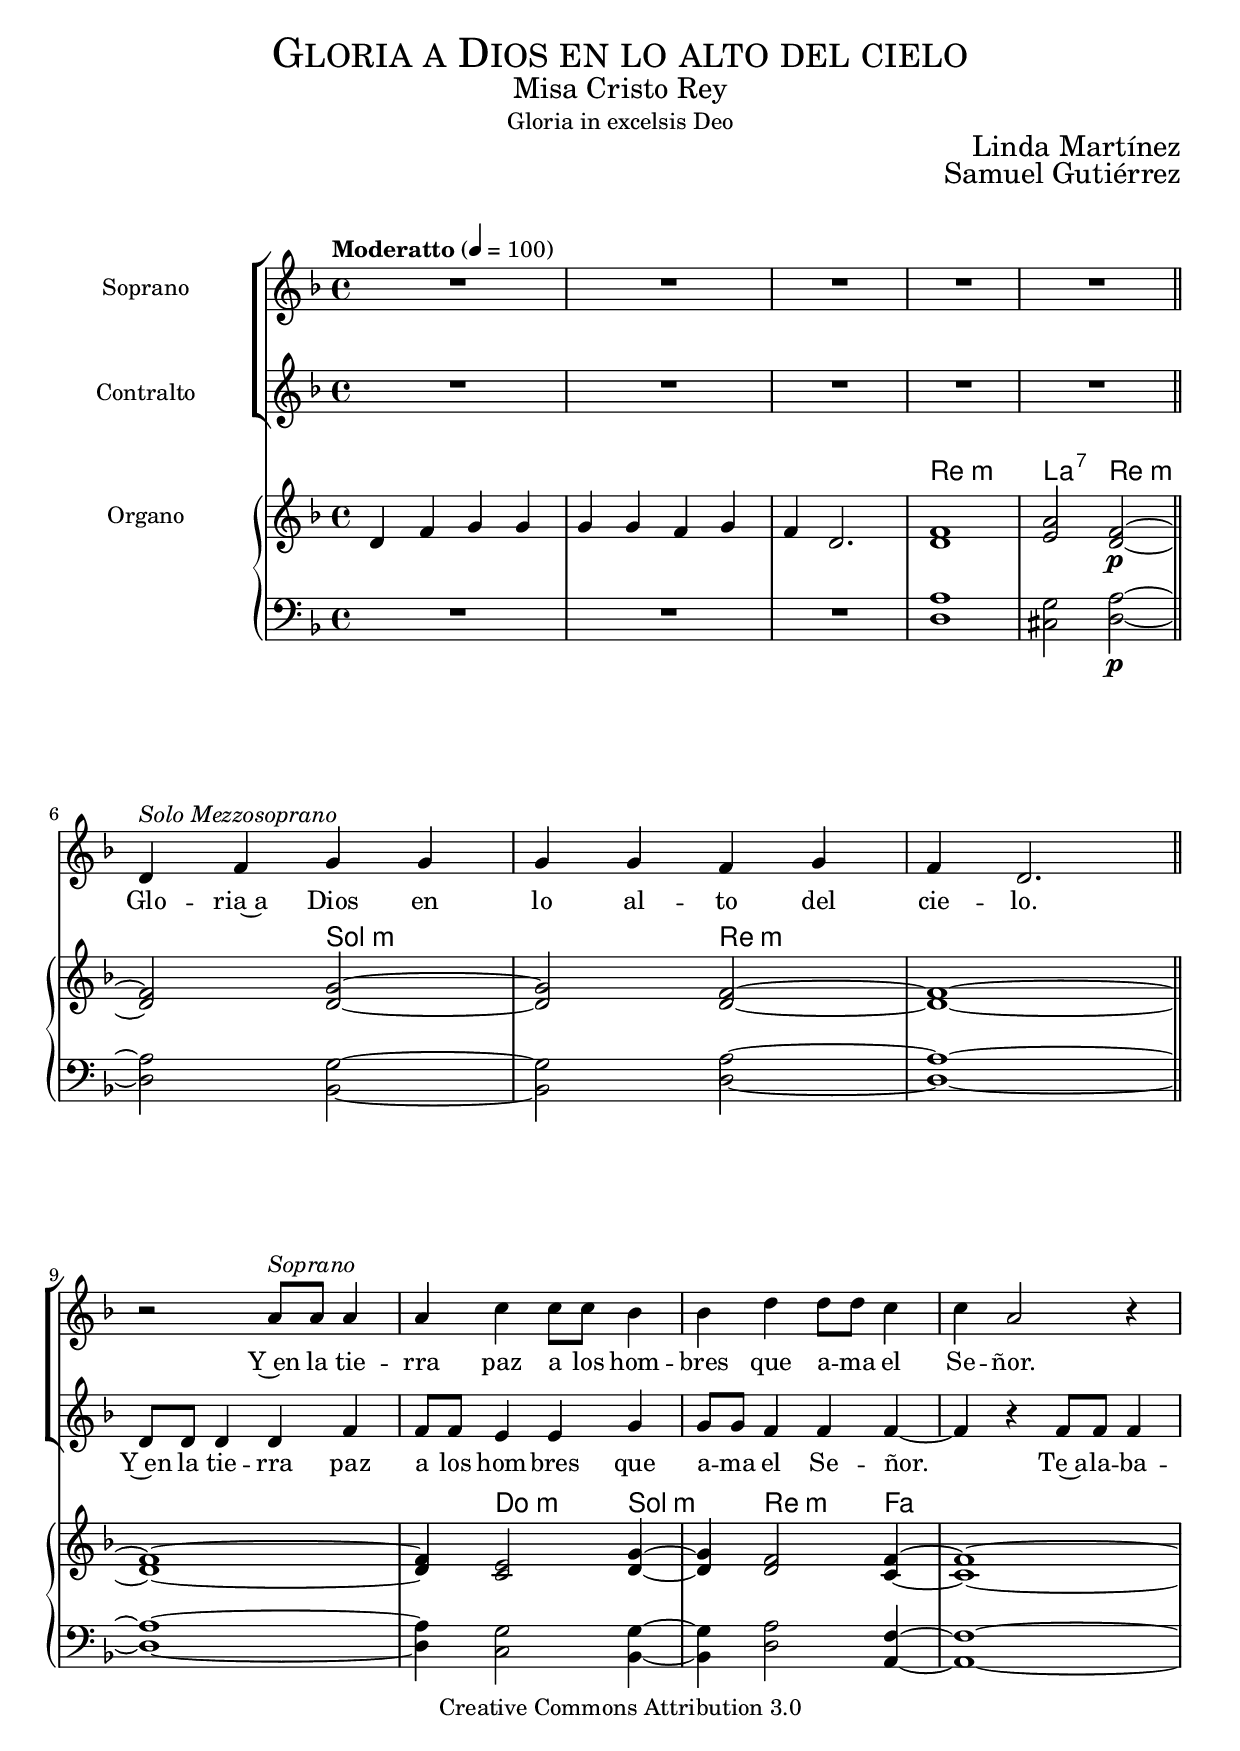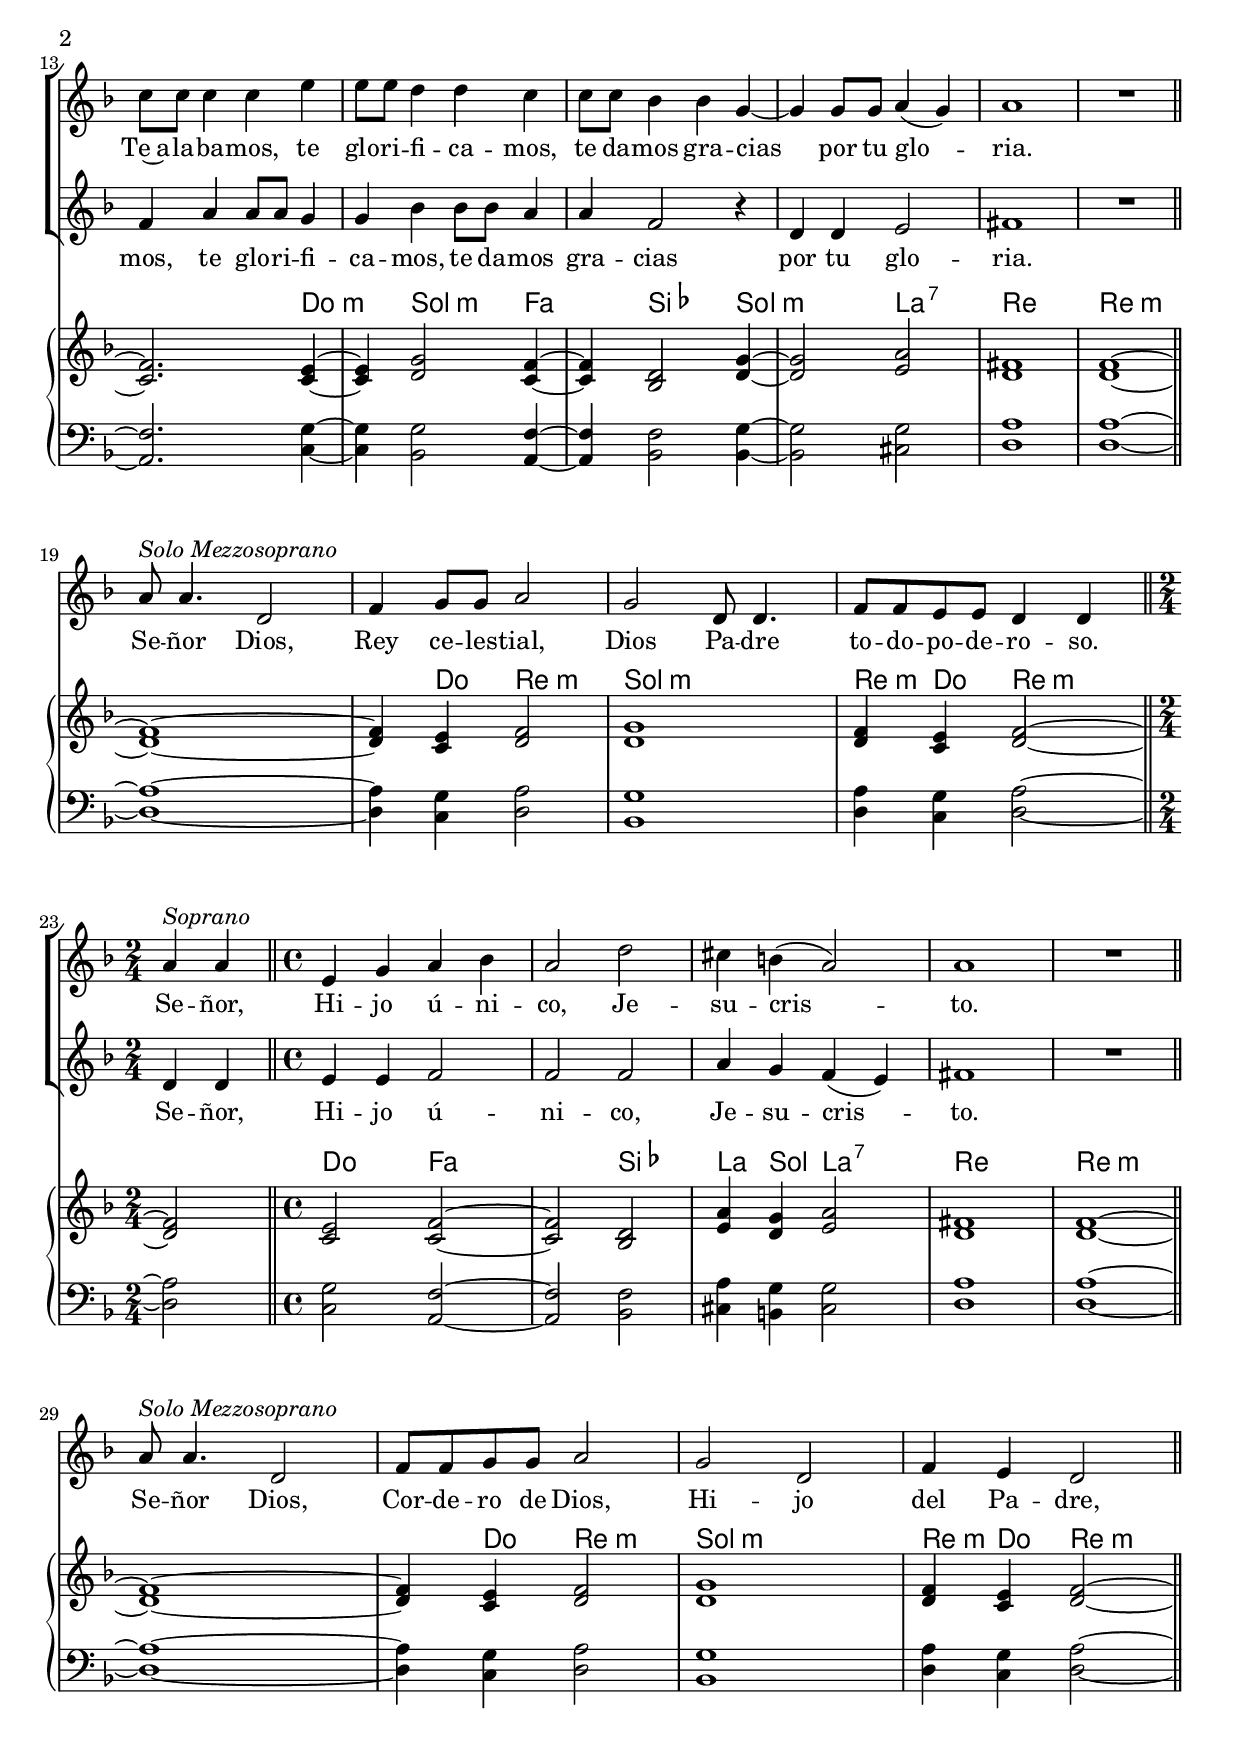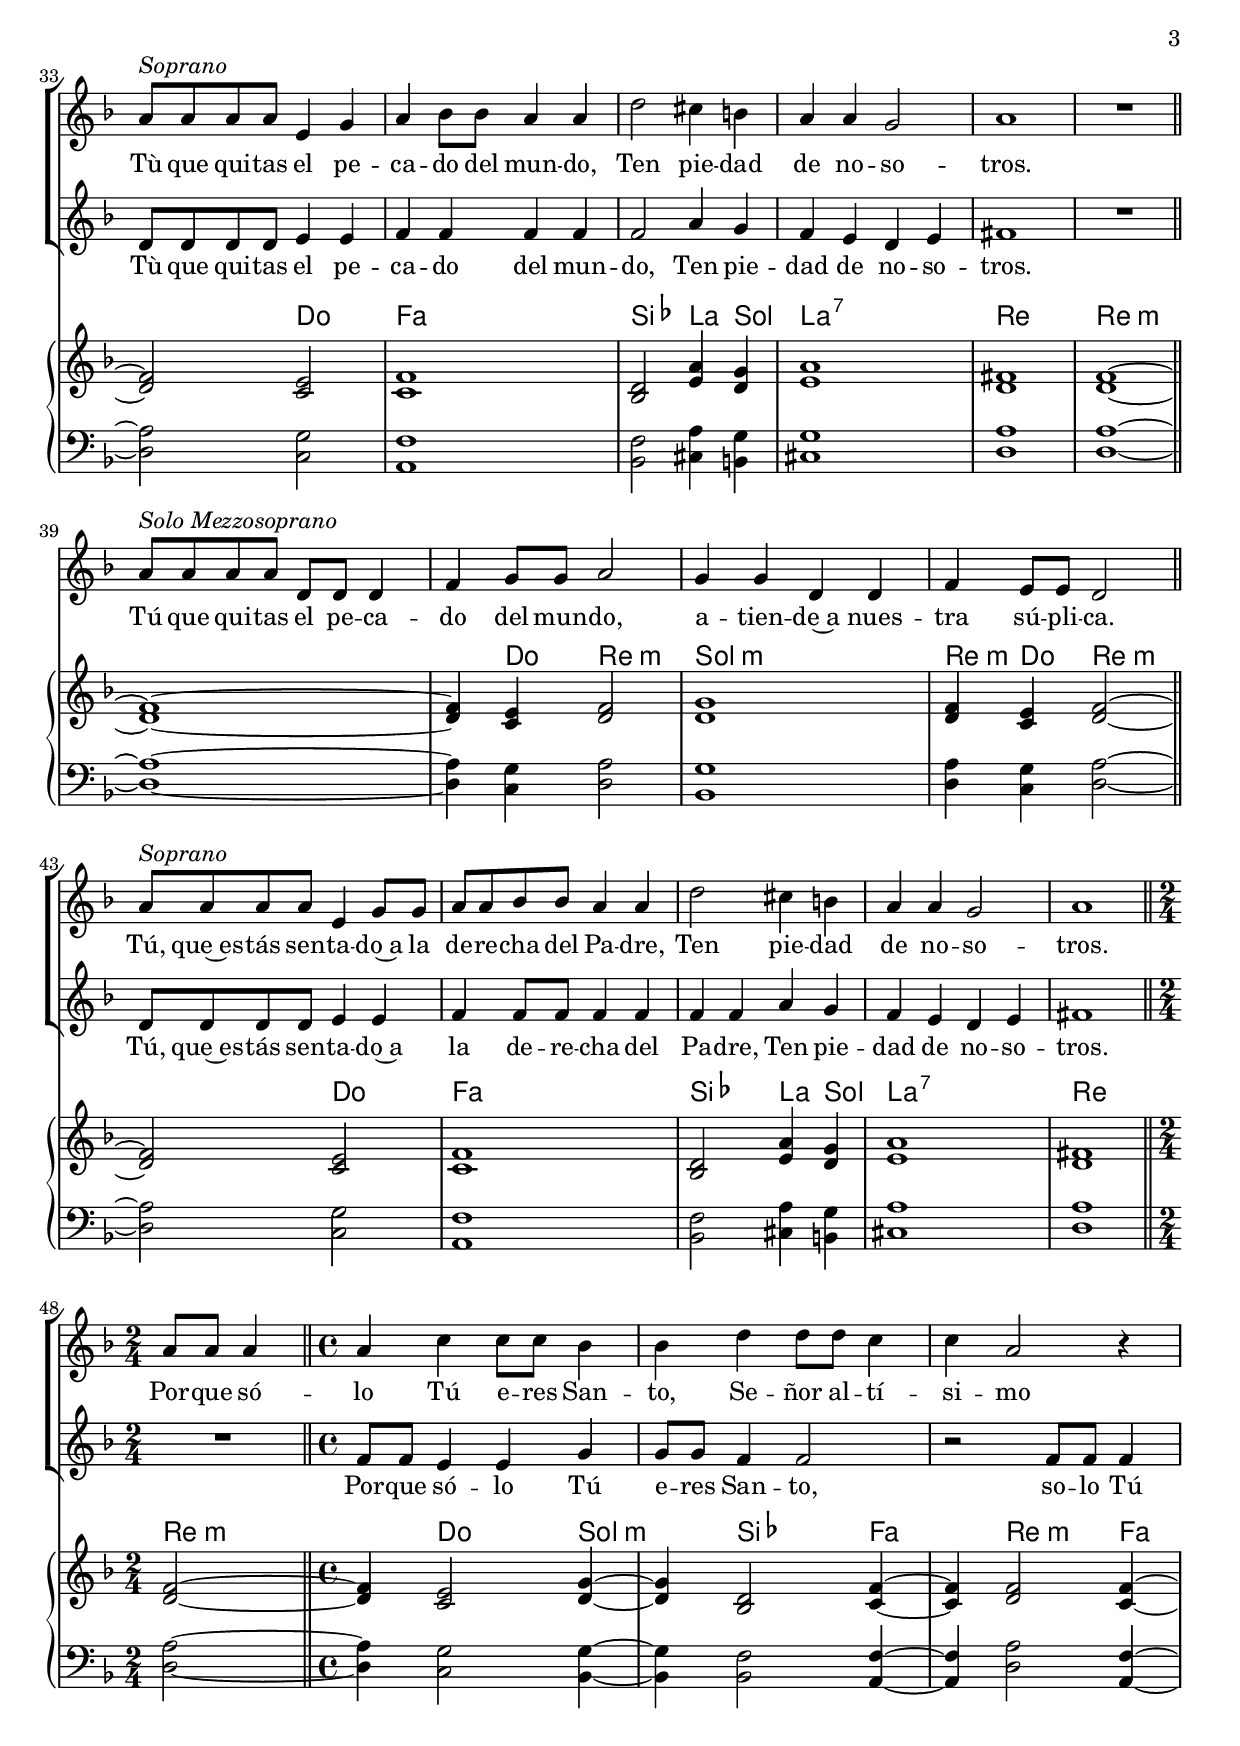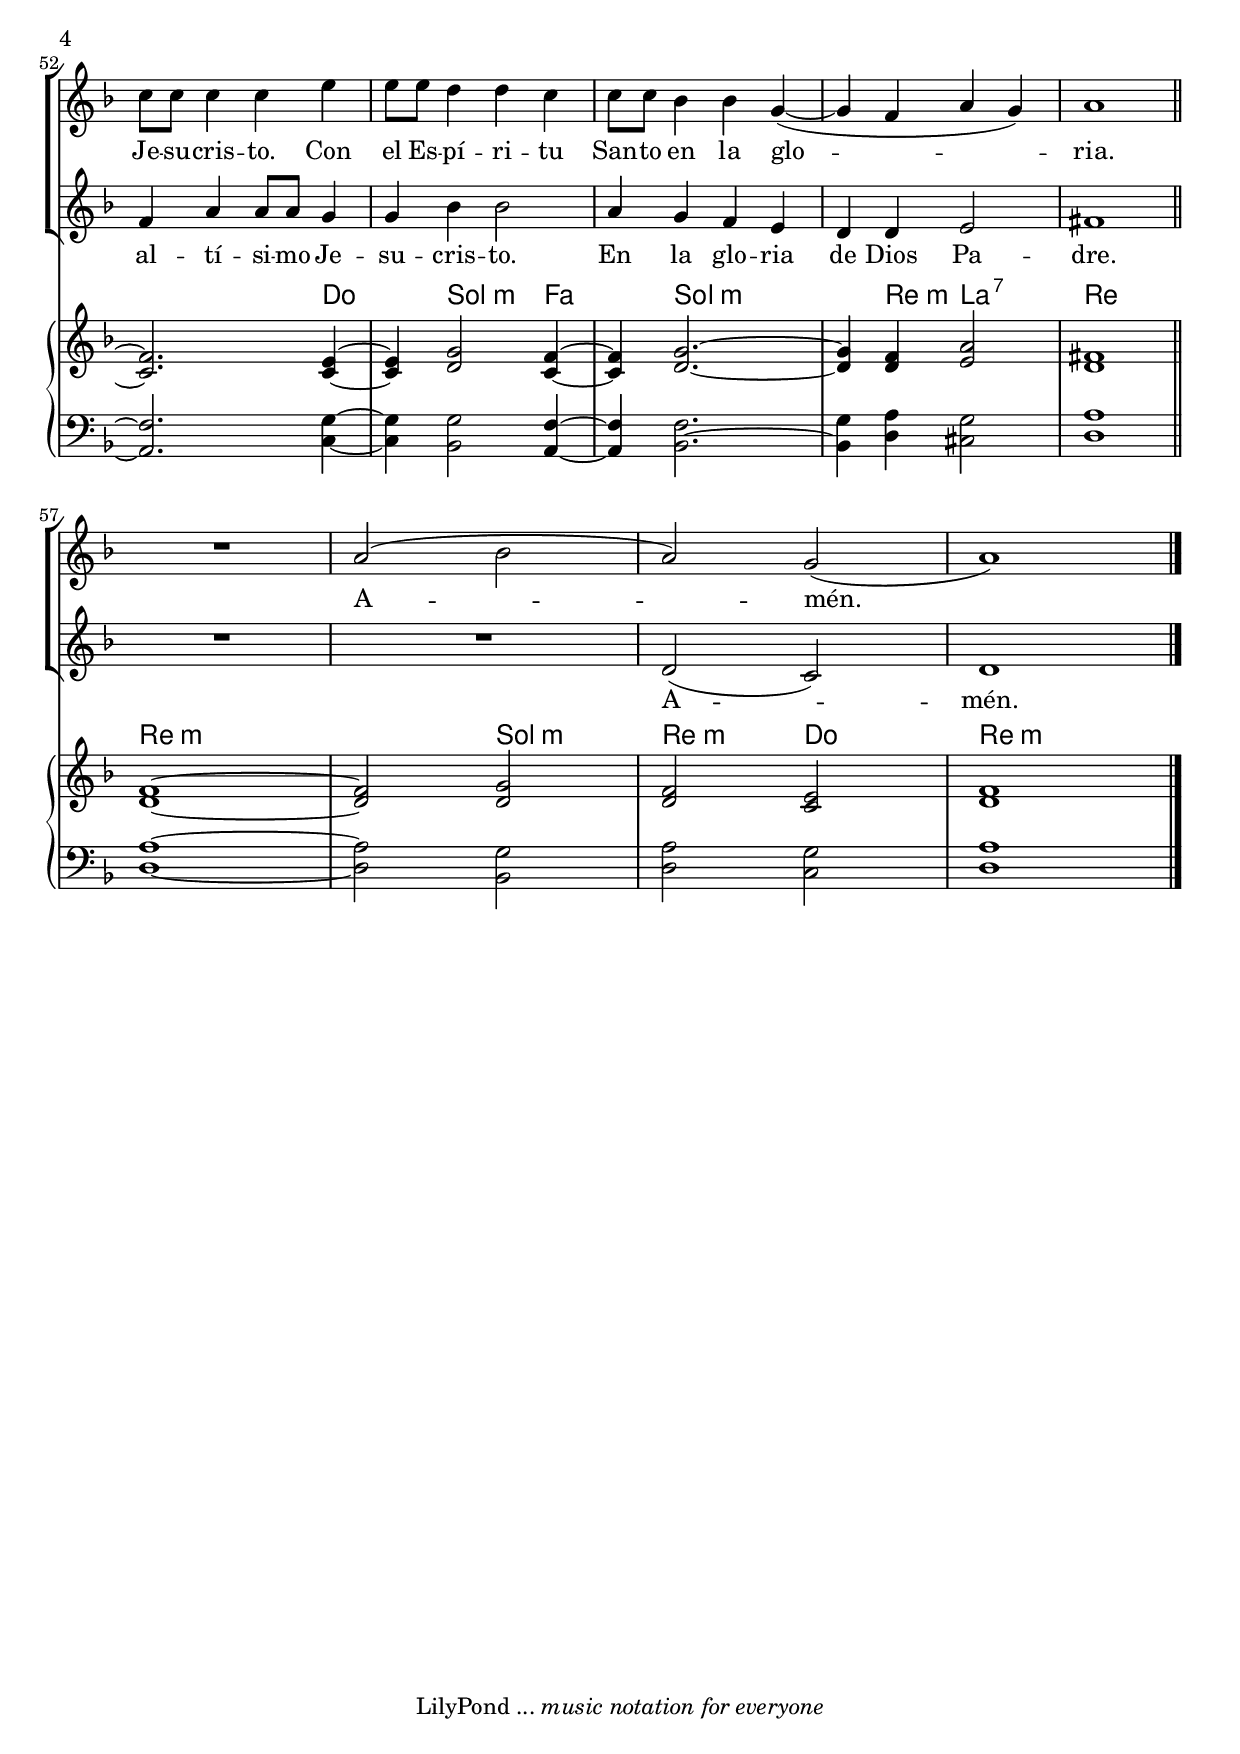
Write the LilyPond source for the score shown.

% ****************************************************************
%   Gloria a Dios en lo alto del cielo - Renaissance way melody
%	Music and accompaniment by serachsam
% ****************************************************************
\language "espanol"
\version "2.23.2"

% --- Global parameters
particle = 0
jump = \break

% --- Includes
\include "global.ily"
soprano_music = \relative do'' {
  \compressEmptyMeasures

  R1*5 | \bar "||" #(if (= particle 1) jump "") % 5
  re,4^\markup{ \italic "Solo Mezzosoprano"} fa sol sol |
  sol4 sol fa sol |
  fa4 re2. | \bar "||" #(if (= particle 1) jump "") % 8
  r2 la'8^\markup{ \italic "Soprano"} la la4 |
  la4 do4 do8 do sib4 |
  sib4 re re8 re do4 |
  do4 la2 r4 | #(if (= particle 1) jump "") % 12
  do8 do do4 do4 mi4 |
  mi8 mi re4 re4 do4 |
  do8 do sib4 sib4 sol4~ |
  sol4 sol8 sol la4( sol) |
  la1 |
  R1 | \bar "||" #(if (= particle 1) jump "") % 18
  la8^\markup{\italic "Solo Mezzosoprano"} la4. re,2 |
  fa4 sol8 sol la2 |
  sol2 re8 re4. |
  fa8 fa mi mi re4 re4 | \bar "||" #(if (= particle 1) jump "") % 22
  \time 2/4 la'4^\markup{\italic "Soprano"} la | \bar "||"
  \time 4/4 mi sol la sib |
  la2 re2 |
  dos4 si( la2 )
  la1 |
  R1*1 | \bar "||" #(if (= particle 1) jump "") % 28
  la8^\markup{\italic "Solo Mezzosoprano"} la4. re,2 |
  fa8 fa sol8 sol la2 |
  sol2 re2 |
  fa4 mi re2 | \bar "||" #(if (= particle 1) jump "") % 32
  la'8^\markup{ \italic "Soprano"} la la la mi4 sol |
  la4 sib8 sib la4 la |
  re2 dos4 si |
  la4 la sol2 |
  la1 |
  R1*1 | \bar "||" #(if (= particle 1) jump "") % 38
  la8^\markup{\italic "Solo Mezzosoprano"} la la la re,8 re re4 |
  fa4 sol8 sol la2 |
  sol4 sol re re |
  fa4 mi8 mi re2 | \bar "||" #(if (= particle 1) jump "") % 42
  la'8^\markup{\italic "Soprano"} la la la mi4 sol8 sol |
  la8 la sib sib la4 la |
  re2 dos4 si  |
  la4 la sol2 |
  la1 | \bar "||" #(if (= particle 1) jump "") % 47
  \time 2/4 la8 la la4 | \bar "||"
  \time 4/4 la4 do4 do8 do sib4 |
  sib4 re re8 re do4 |
  do4 la2 r4 | #(if (= particle 1) jump "") % 51
  do8 do do4 do4 mi4 |
  mi8 mi re4 re4 do4 |
  do8 do sib4 sib4 sol4(~ |
  sol4 fa la4 sol)
  la1 | \bar "||" #(if (= particle 1) jump "") % 56
  R1 |
  la2( sib |
  la2) sol( |
  la1) |

  \bar "|."
}

soprano_lyrics = \lyricmode {
    Glo -- ria~a Dios en lo al -- to del cie -- lo.

    Y~en la tie -- rra paz a los hom -- bres que a -- ma el Se -- ñor.
    Te~a -- la -- ba -- mos, te glo -- ri -- fi -- ca -- mos, te da -- mos gra -- cias por tu glo -- ria.

    Se -- ñor Dios, Rey ce -- les -- tial, Dios Pa -- dre to -- do -- po -- de -- ro -- so.
    Se -- ñor, Hi -- jo ú -- ni -- co, Je -- su -- cris -- to.

    Se -- ñor Dios, Cor -- de -- ro de Dios, Hi -- jo del Pa -- dre,
    Tù que qui -- tas el pe -- ca -- do del mun -- do, Ten pie -- dad de no -- so -- tros.

    Tú que qui -- tas el pe -- ca -- do del mun -- do, a -- tien -- de~a nues -- tra sú -- pli -- ca.
    Tú, que~es -- tás sen -- ta -- do~a la de -- re -- cha del Pa -- dre, Ten pie -- dad de no -- so -- tros.

    Por -- que só -- lo Tú e -- res San -- to, Se -- ñor al -- tí -- si -- mo Je -- su -- cris -- to.
    Con el Es -- pí -- ri -- tu San -- to en la glo -- ria.

    A -- mén.
}

\include "alto.ily"
harmonies = \new ChordNames {
  \set ChordNames.midiInstrument = "string ensemble 2"
  \set ChordNames.midiMaximumVolume = #0
  \set chordChanges = ##t
  \chordmode {
    \italianChords

    s1*3 |
    re1:m |
    la2:7 re2:m |
    s2 sol2:m |
    s2 re2:m |
    s1*2 |
    s4 do2:m sol4:m |
    s4 re2:m fa4 |
    s1 |
    s2. do4:m |
    s4 sol2:m fa4 |
    s4 sib2 sol4:m |
    s2 la2:7 |
    re1 |
    re1:m |
    s1 |
    s4 do4 re2:m |
    sol1:m |
    re4:m do4 re2:m |
    s2 |
    do2 fa2 |
    fa2 sib2 |
    la4 sol4 la2:7 |
    re1 |
    re1:m |
    s1 |
    s4 do4 re2:m |
    sol1:m |
    re4:m do4 re2:m |
    s2 do2 |
    fa1 |
    sib2 la4 sol4 |
    la1:7 |
    re1 |
    re1:m |
    s1 |
    s4 do4 re2:m |
    sol1:m |
    re4:m do4 re2:m |
    s2 do2 |
    fa1 |
    sib2 la4 sol4 |
    la1:7 |
    re1 |
    re2:m |
    s4 do2 sol4:m |
    s4 sib2 fa4 |
    s4 re2:m fa4 |
    s2. do4 |
    s4 sol2:m fa4 |
    s4 sol2.:m |
    s4 re4:m la2:7 |
    re1 |
    re1:m |
    s2 sol2:m |
    re2:m do2 |
    re1:m |
  }
}

notes_soproano = \relative do'' {
    re,4 fa sol sol |
    sol4 sol fa sol |
    fa4 re2. |
    fa1 |
    la2 fa2~\p | \bar "||" #(if (= particle 1) "" jump) % 5
    fa2 sol~ |
    sol2 fa~ |
    fa1~ | \bar "||" #(if (= particle 1) "" jump) % 8
    fa1~ |
    fa4 mi2 sol4~ |
    sol4 fa2 fa4~ |
    fa1~ | #(if (= particle 1) "" jump) % 12
    fa2. mi4~ |
    mi4 sol2 fa4~ |
    fa4 re2 sol4~ |
    sol2 la2 |
    fas1 |
    fa1~ | \bar "||" #(if (= particle 1) "" jump) % 18
    fa1~ |
    fa4 mi4 fa2 |
    sol1 |
    fa4 mi4 fa2~ | \bar "||" #(if (= particle 1) "" jump) % 22
    \time 2/4 fa2 | \bar "||"
    \time 4/4 mi2 fa2~ |
    fa2 re2 |
    la'4 sol la2 |
    fas1 |
    fa1~ | \bar "||" #(if (= particle 1) "" jump) % 28
    fa1~ |
    fa4 mi4 fa2 |
    sol1 |
    fa4 mi4 fa2~ | \bar "||" #(if (= particle 1) "" jump) % 32
    fa2 mi2 |
    fa1 |
    re2 la'4 sol4 |
    la1 |
    fas1 |
    fa1~ | \bar "||" #(if (= particle 1) "" jump) % 38
    fa1~ |
    fa4 mi4 fa2 |
    sol1 |
    fa4 mi4 fa2~ | \bar "||" #(if (= particle 1) "" jump) % 42
    fa2 mi2 |
    fa1 |
    re2 la'4 sol4 |
    la1 |
    fas1 | \bar "||" #(if (= particle 1) "" jump) %48
    \time 2/4 fa2~ | \bar "||"
    \time 4/4 fa4 mi2 sol4~ |
    sol4 re2 fa4~ |
    fa4 fa2 fa4~ | #(if (= particle 1) "" jump) % 51
    fa2. mi4~ |
    mi4 sol2 fa4~ |
    fa4 sol2.~ |
    sol4 fa la2 |
    fas1 | \bar "||" #(if (= particle 1) "" jump) % 56
    fa1~ |
    fa2 sol |
    fa2 mi |
    fa1 |

    \bar "|."
}

notes_alto = \relative do' {
    R1*3 |
    re1 |
    mi2 re~\p |
    re2 re~ |
    re2 re~ |
    re1~ |
    re1~ |
    re4 do2 re4~ |
    re4 re2 do4~ |
    do1~ |
    do2. do4~ |
    do4 re2 do4~ |
    do4 sib2 re4~ |
    re2 mi |
    re1 |
    re1~ |
    re1~ |
    re4 do re2 |
    re1 |
    re4 do4 re2~ |
    re2 |
    do2 do2~ |
    do2 sib2 |
    mi4 re mi2 |
    re1 |
    re1~ |
    re1~ |
    re4 do re2 |
    re1 |
    re4 do4 re2~ |
    re2 do2 |
    do1 |
    sib2 mi4 re |
    mi1 |
    re1 |
    re1~ |
    re1~ |
    re4 do re2 |
    re1 |
    re4 do4 re2~ |
    re2 do2 |
    do1 |
    sib2 mi4 re |
    mi1 |
    re1 |
    re2~ |
    re4 do2 re4~ |
    re4 sib2 do4~ |
    do4 re2 do4~ |
    do2. do4~ |
    do4 re2 do4~ |
    do4 re2.~ |
    re4 re mi2 |
    re1 |
    re1~ |
    re2 re |
    re2 do |
    re1 |
}

notes_tenor = \relative do' {
    R1*3 |
    la1 |
    sol2 la~\p |
    la2 sol~ |
    sol2 la~ |
    la1~ |
    la1~ |
    la4 sol2 sol4~ |
    sol4 la2 fa4~ |
    fa1~ |
    fa2. sol4~ |
    sol4 sol2 fa4~ |
    fa4 fa2 sol4~ |
    sol2 sol2 |
    la1 |
    la1~ |
    la1~ |
    la4 sol la2 |
    sol1 |
    la4 sol4 la2~ |
    la2 |
    sol2 fa2~ |
    fa2 fa |
    la4 sol sol2 |
    la1 |
    la1~ |
    la1~ |
    la4 sol la2 |
    sol1 |
    la4 sol4 la2~ |
    la2 sol2 |
    fa1 |
    fa2 la4 sol4 |
    sol1 |
    la1 |
    la1~ |
    la1~ |
    la4 sol la2 |
    sol1 |
    la4 sol4 la2~ |
    la2 sol2 |
    fa1 |
    fa2 la4 sol4 |
    la1 |
    la1 |
    la2~ |
    la4 sol2 sol4~ |
    sol4 fa2 fa4~ |
    fa4 la2 fa4~ |
    fa2. sol4~ |
    sol4 sol2 fa4~ |
    fa4 fa2.~ |
    sol4 la sol2 |
    la1 |
    la1~ |
    la2 sol |
    la2 sol |
    la1 |
}

notes_bass = \relative do {
    R1*3 |
    re1 |
    dos2 re~\p |
    re2 sib~ |
    sib2 re~ |
    re1~ |
    re1~ |
    re4 |
    do2 sib4~ |
    sib4 re2 la4~ |
    la1~ |
    la2. do4~ |
    do4 sib2 la4~ |
    la4 sib2 sib4~ |
    sib2 dos2 |
    re1 |
    re1~ |
    re1~ |
    re4 do re2 |
    sib1 |
    re4 do4 re2~ |
    re2 |
    do2 la2~ |
    la2 sib |
    dos4 si dos2 |
    re1 |
    re1~ |
    re1~ |
    re4 do re2 |
    sib1 |
    re4 do4 re2~ |
    re2 do2 |
    la1 |
    sib2 dos4 si |
    dos1 |
    re1 |
    re1~ |
    re1~ |
    re4 do re2 |
    sib1 |
    re4 do4 re2~ |
    re2 do2 |
    la1 |
    sib2 dos4 si |
    dos1 |
    re1 |
    re2~ |
    re4 do2 sib4~ |
    sib4 sib2 la4~ |
    la4 re2 la4~ |
    la2. do4~ |
    do4 sib2 la4~ |
    la4 sib2.~ |
    sib4 re dos2 |
    re1 |
    re1~ |
    re2 sib |
    re2 do |
    re1 |
}


% --- Global size
% #(set-global-staff-size 20)

% --- Header
\markup { \fill-line { \center-column { \fontsize #5 \smallCaps "Gloria a Dios en lo alto del cielo" \fontsize #2 "Misa Cristo Rey" "Gloria in excelsis Deo" } } }
\markup { \fill-line { " " \center-column { \fontsize #2 "Linda Martínez" } } }
\markup { \fill-line { " " \center-column { \fontsize #2 "Samuel Gutiérrez" } } }
\header {
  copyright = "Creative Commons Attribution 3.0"
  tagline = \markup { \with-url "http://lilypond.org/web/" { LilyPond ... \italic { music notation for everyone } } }
  breakbefore = ##t
}

% --- Music

% --- Harmony

\score {
  <<
    \new ChoirStaff <<
      \new Staff <<
        \new Voice = "soprano" <<
          \set Staff.instrumentName = #"Soprano"
          \set Staff.midiInstrument = #"choir aahs"
          \set Staff.midiMaximumVolume = #1.5
          \global \soprano_music
        >>\new Lyrics = "soprano"
        \context Lyrics = "soprano" \lyricsto "soprano" \soprano_lyrics
      >>
      \new Staff <<
        \new Voice = "alto" <<
          \set Staff.instrumentName = #"Contralto"
          \set Staff.midiInstrument = #"choir aahs"
          \set Staff.midiMaximumVolume = #1.5
          \global \alto_music
        >>
        \new Lyrics = "alto"
        \context Lyrics = "alto" \lyricsto "alto" \alto_lyrics
      >>
    >>
    \harmonies
    \new PianoStaff <<
      \new Staff <<
        \set Staff.instrumentName = #"Organo"
        \set Staff.midiInstrument = #"church organ"
        \set Staff.midiMaximumVolume = #0.6
        \set Staff.printPartCombineTexts = ##f
        \partCombine
        << \global \notes_soproano >>
        << \global \notes_alto >>
      >>
      \new Staff <<
        \set Staff.midiInstrument = #"church organ"
        \set Staff.midiMaximumVolume = #0.6
        \clef bass
        \set Staff.printPartCombineTexts = ##f
        \partCombine
        << \global \notes_tenor >>
        << \global \notes_bass >>
      >>
    >>
  >>
  \midi { }
  \layout {
    \context {
      \Staff \RemoveEmptyStaves
    }
  }
}

% --- Paper
\paper{
  #(set-default-paper-size "letter")
  indent=3.5\cm
  page-breaking = #ly:page-turn-breaking
}
